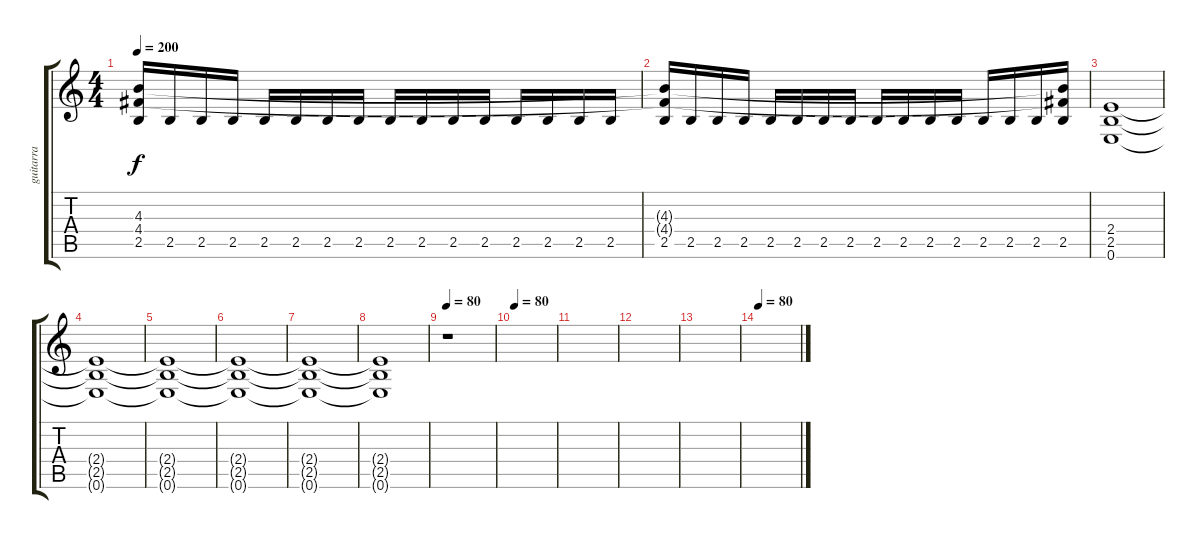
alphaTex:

\track ("guitarra" "guitarra") {instrument distortionguitar}
\staff {score tabs}
\tuning (E4 B3 G3 D3 A2 E2) {hide}
\ts (4 4)
\tempo 200
\clef g2
\ks c
(4.3 4.4 2.5).16{dy f} 2.5.16 2.5.16 2.5.16 2.5.16 2.5.16 2.5.16 2.5.16 2.5.16 2.5.16 2.5.16 2.5.16 2.5.16 2.5.16 2.5.16 2.5.16 |
(4.3{t} 4.4{t} 2.5).16 2.5.16 2.5.16 2.5.16 2.5.16 2.5.16 2.5.16 2.5.16 2.5.16 2.5.16 2.5.16 2.5.16 2.5.16 2.5.16 2.5.16 (4.3{t} 4.4{t} 2.5).16 |
(2.4 2.5 0.6).1 |
(2.4{t} 2.5{t} 0.6{t}).1 |
(2.4{t} 2.5{t} 0.6{t}).1{volume 0} |
(2.4{t} 2.5{t} 0.6{t}).1 |
(2.4{t} 2.5{t} 0.6{t}).1 |
(2.4{t} 2.5{t} 0.6{t}).1 |
\tempo 80
r.1{volume 13} |
\tempo 80
|
|
|
|
\tempo 80
